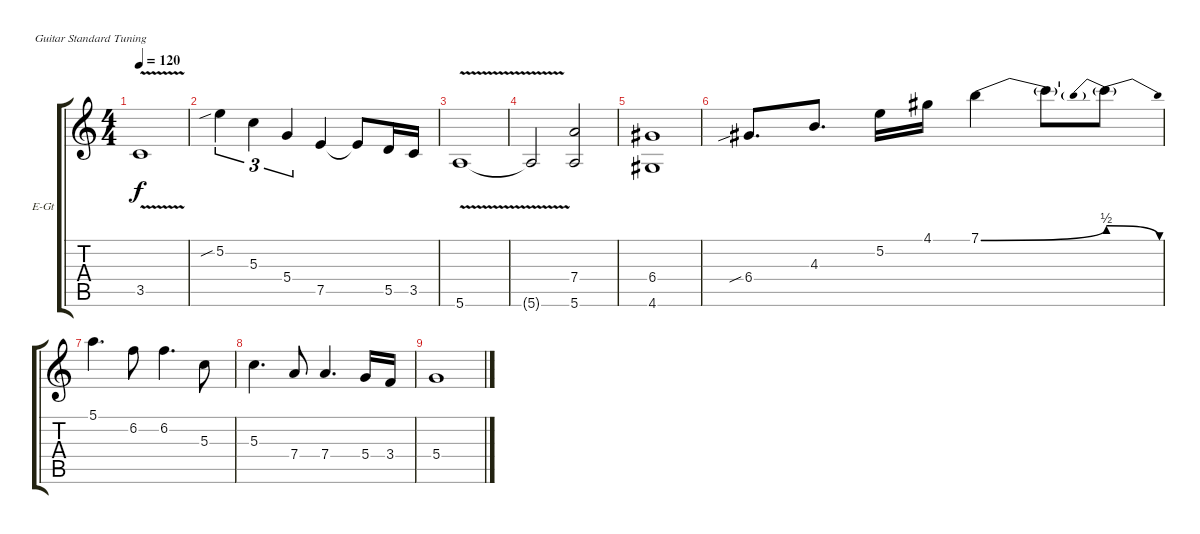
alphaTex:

\defaultSystemsLayout 4
\bracketExtendMode groupsimilarinstruments
\firstSystemTrackNameOrientation horizontal
\otherSystemsTrackNameOrientation horizontal
\track ("Electric Guitar" "E-Gt") {instrument overdrivenguitar}
\staff {score tabs}
\tuning (E4 B3 G3 D3 A2 E2)
\ts (4 4)
\tempo 120
\clef g2
\ks c
3.5{v}.1{dy f instrument overdrivenguitar} |
5.2{sib}.4{tu (3 2)} 5.3.4{tu (3 2)} 5.4.4{tu (3 2)} 7.5.4 7.5{t}.8 5.5.16 3.5.16 |
5.6{v}.1 |
5.6{v t}.2 (5.6 7.4).2 |
(4.6 6.4).1 |
6.4{sib}.8{d} 4.3.8{d} 5.2.16 4.1.16 7.1{be (bend 0 0 14.399999999999999 2)}.4 7.1{t}.8 7.1{be (prebendrelease 0 2 15 0) t}.8 |
5.1.4{d} 6.2.8 6.2.4{d} 5.3.8 |
5.3.4{d} 7.4.8 7.4.4{d} 5.4.16 3.4.16 |
5.4.1
